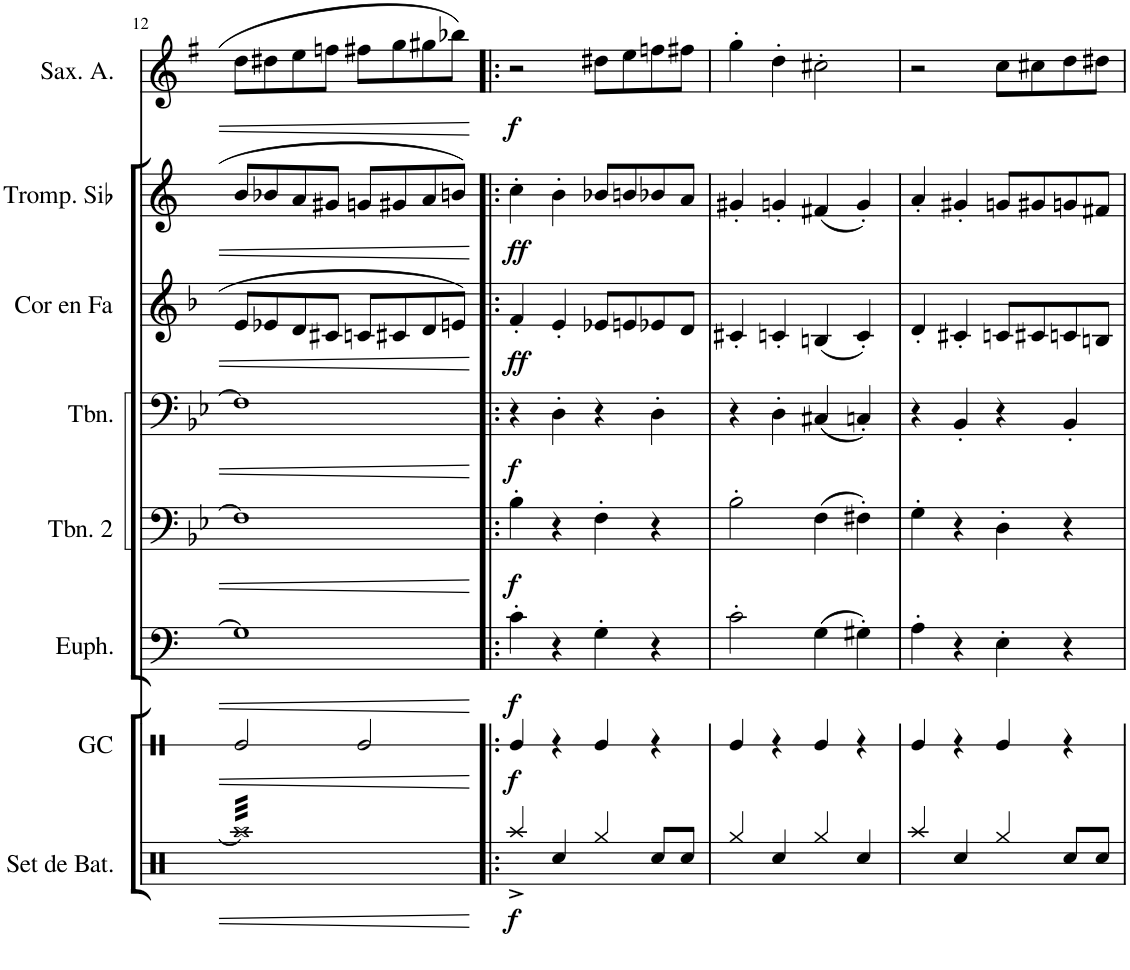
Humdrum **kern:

**kern	**dynam	**kern	**dynam	**kern	**dynam	**kern	**dynam	**kern	**dynam	**kern	**dynam	**kern	**dynam	**kern	**dynam
*part8	*part8	*part7	*part7	*part6	*part6	*part5	*part5	*part4	*part4	*part3	*part3	*part2	*part2	*part1	*part1
*staff8	*staff8	*staff7	*staff7	*staff6	*staff6	*staff5	*staff5	*staff4	*staff4	*staff3	*staff3	*staff2	*staff2	*staff1	*staff1
*I"Set de batterie	*	*I"Grosse caisse	*	*I"Euphonium si b / suba	*	*I"Trombone 2 (Euph. en Ut)	*	*I"Trombone	*	*I"Cor en Fa	*	*I"Trompette en Sib	*	*I"Saxophone Alto	*
*I'Set de Bat.	*	*I'GC	*	*I'Euph.	*	*I'Tbn. 2	*	*I'Tbn.	*	*I'Cor en Fa	*	*I'Tromp. Sib	*	*I'Sax. A.	*
!!LO:PB:g=z
*clefX	*	*clefX	*	*clefF4	*	*clefF4	*	*clefF4	*	*clefG2	*	*clefG2	*	*clefG2	*
*	*	*	*	*Trd1c2	*	*	*	*	*	*Trd4c7	*	*Trd1c2	*	*Trd5c9	*
*k[]	*	*k[]	*	*k[]	*	*k[b-e-]	*	*k[b-e-]	*	*k[b-]	*	*k[]	*	*k[f#]	*
*M2/2	*	*M2/2	*	*M2/2	*	*M2/2	*	*M2/2	*	*M2/2	*	*M2/2	*	*M2/2	*
=12	=12	=12	=12	=12	=12	=12	=12	=12	=12	=12	=12	=12	=12	=12	=12
*tremolo	*	*	*	*	*	*	*	*	*	*	*	*	*	*	*
32Raa]LLL	.	2Re/	.	1G]	.	1F]	.	1F]	.	8e/L	.	8b/L	.	8dd\L	.
32Raa	.	.	.	.	.	.	.	.	.	.	.	.	.	.	.
32Raa	.	.	.	.	.	.	.	.	.	.	.	.	.	.	.
32Raa	.	.	.	.	.	.	.	.	.	.	.	.	.	.	.
32Raa	.	.	.	.	.	.	.	.	.	8e-X/	.	8b-X/	.	8dd#X\	.
32Raa	.	.	.	.	.	.	.	.	.	.	.	.	.	.	.
32Raa	.	.	.	.	.	.	.	.	.	.	.	.	.	.	.
32Raa	.	.	.	.	.	.	.	.	.	.	.	.	.	.	.
32Raa	.	.	.	.	.	.	.	.	.	8d/	.	8a/	.	8ee\	.
32Raa	.	.	.	.	.	.	.	.	.	.	.	.	.	.	.
32Raa	.	.	.	.	.	.	.	.	.	.	.	.	.	.	.
32Raa	.	.	.	.	.	.	.	.	.	.	.	.	.	.	.
32Raa	.	.	.	.	.	.	.	.	.	8c#X/J	.	8g#X/J	.	8ffn\J	.
32Raa	.	.	.	.	.	.	.	.	.	.	.	.	.	.	.
32Raa	.	.	.	.	.	.	.	.	.	.	.	.	.	.	.
32Raa	.	.	.	.	.	.	.	.	.	.	.	.	.	.	.
32Raa	.	2Re/	.	.	.	.	.	.	.	8cn/L	.	8gn/L	.	8ff#X\L	.
32Raa	.	.	.	.	.	.	.	.	.	.	.	.	.	.	.
32Raa	.	.	.	.	.	.	.	.	.	.	.	.	.	.	.
32Raa	.	.	.	.	.	.	.	.	.	.	.	.	.	.	.
32Raa	.	.	.	.	.	.	.	.	.	8c#X/	.	8g#X/	.	8gg\	.
32Raa	.	.	.	.	.	.	.	.	.	.	.	.	.	.	.
32Raa	.	.	.	.	.	.	.	.	.	.	.	.	.	.	.
32Raa	.	.	.	.	.	.	.	.	.	.	.	.	.	.	.
32Raa	.	.	.	.	.	.	.	.	.	8d/	.	8a/	.	8gg#X\	.
32Raa	.	.	.	.	.	.	.	.	.	.	.	.	.	.	.
32Raa	.	.	.	.	.	.	.	.	.	.	.	.	.	.	.
32Raa	.	.	.	.	.	.	.	.	.	.	.	.	.	.	.
32Raa	.	.	.	.	.	.	.	.	.	8en/J	.	8bn/J	.	8bb-X\J	.
32Raa	.	.	.	.	.	.	.	.	.	.	.	.	.	.	.
32Raa	.	.	.	.	.	.	.	.	.	.	.	.	.	.	.
32RaaJJJ	.	.	.	.	.	.	.	.	.	.	.	.	.	.	.
*Xtremolo	*	*	*	*	*	*	*	*	*	*	*	*	*	*	*
=13!|:	=13!|:	=13!|:	=13!|:	=13!|:	=13!|:	=13!|:	=13!|:	=13!|:	=13!|:	=13!|:	=13!|:	=13!|:	=13!|:	=13!|:	=13!|:
!	!LO:DY:b	!	!LO:DY:b	!	!LO:DY:b	!	!LO:DY:b	!	!LO:DY:b	!	!LO:DY:b	!	!LO:DY:b	!	!LO:DY:b
4Raa^/	f	4Re/	f	4c'\	f	4B-'\	f	4r	f	4f'/	ff	4cc'\	ff	2r	f
4Rcc/	.	4r	.	4r	.	4r	.	4D'\	.	4e'/	.	4b'\	.	.	.
4Rgg/	.	4Re/	.	4G'\	.	4F'\	.	4r	.	8e-X/L	.	8b-X/L	.	8dd#X\L	.
.	.	.	.	.	.	.	.	.	.	8en/	.	8bn/	.	8ee\	.
8Rcc/L	.	4r	.	4r	.	4r	.	4D'\	.	8e-X/	.	8b-X/	.	8ffn\	.
8Rcc/J	.	.	.	.	.	.	.	.	.	8d/J	.	8a/J	.	8ff#X\J	.
=14	=14	=14	=14	=14	=14	=14	=14	=14	=14	=14	=14	=14	=14	=14	=14
4Rgg/	.	4Re/	.	2c'\	.	2B-'\	.	4r	.	4c#X'/	.	4g#X'/	.	4gg'\	.
4Rcc/	.	4r	.	.	.	.	.	4D'\	.	4cn'/	.	4gn'/	.	4dd'\	.
4Rgg/	.	4Re/	.	(4G\	.	(4F\	.	(4C#X/	.	(4Bn/	.	(4f#X/	.	2cc#X'\	.
4Rcc/	.	4r	.	4G#X'\)	.	4F#X'\)	.	4Cn'/)	.	4c'/)	.	4g'/)	.	.	.
=15	=15	=15	=15	=15	=15	=15	=15	=15	=15	=15	=15	=15	=15	=15	=15
4Raa/	.	4Re/	.	4A'\	.	4G'\	.	4r	.	4d'/	.	4a'/	.	2r	.
4Rcc/	.	4r	.	4r	.	4r	.	4BB-'/	.	4c#X'/	.	4g#X'/	.	.	.
4Rgg/	.	4Re/	.	4E'\	.	4D'\	.	4r	.	8cn/L	.	8gn/L	.	8cc\L	.
.	.	.	.	.	.	.	.	.	.	8c#X/	.	8g#X/	.	8cc#X\	.
8Rcc/L	.	4r	.	4r	.	4r	.	4BB-'/	.	8cn/	.	8gn/	.	8dd\	.
8Rcc/J	.	.	.	.	.	.	.	.	.	8Bn/J	.	8f#X/J	.	8dd#X\J	.
=	=	=	=	=	=	=	=	=	=	=	=	=	=	=	=
*-	*-	*-	*-	*-	*-	*-	*-	*-	*-	*-	*-	*-	*-	*-	*-
